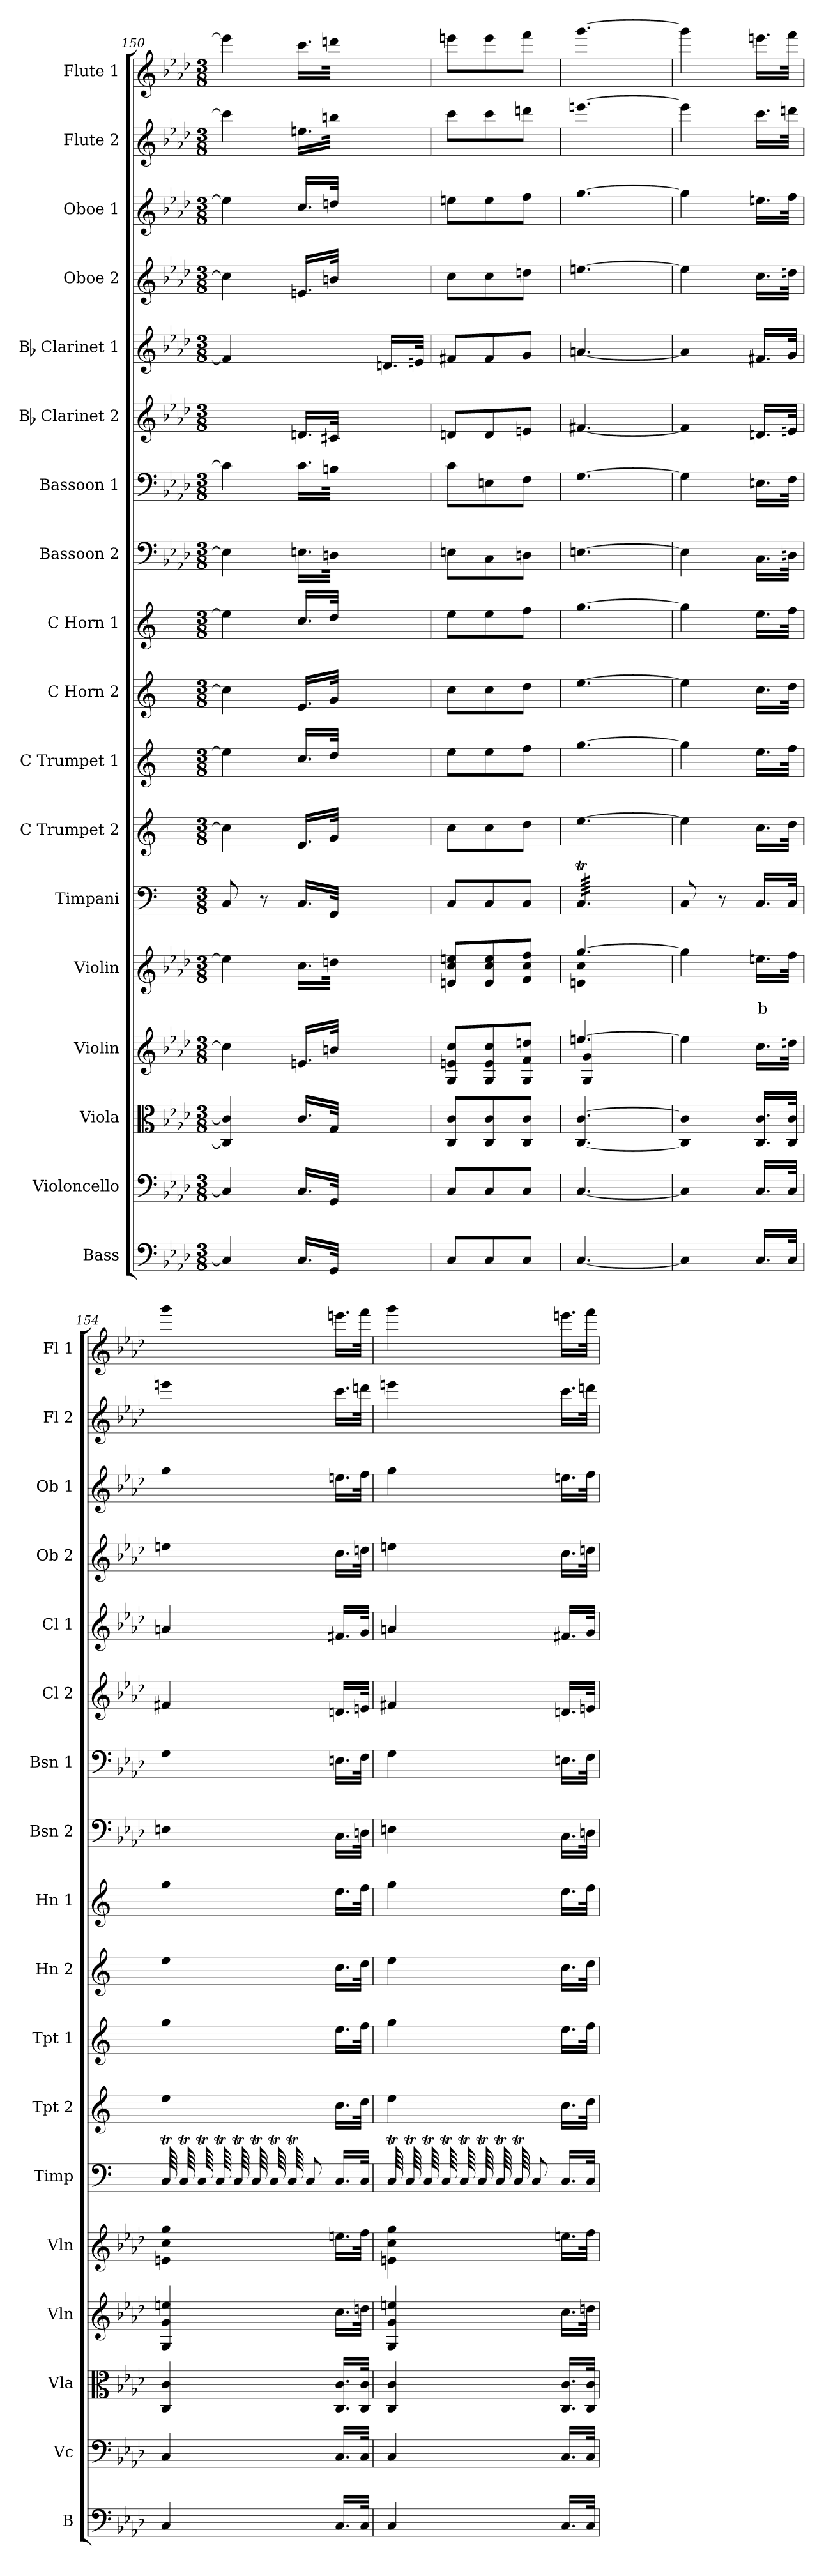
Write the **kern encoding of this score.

**kern	**kern	**kern	**kern	**kern	**text	**kern	**kern	**kern	**kern	**kern	**kern	**kern	**kern	**kern	**kern	**kern	**kern	**kern
*part18	*part17	*part16	*part15	*part14	*part14	*part13	*part12	*part11	*part10	*part9	*part8	*part7	*part6	*part5	*part4	*part3	*part2	*part1
*staff18	*staff17	*staff16	*staff15	*staff14	*staff14	*staff13	*staff12	*staff11	*staff10	*staff9	*staff8	*staff7	*staff6	*staff5	*staff4	*staff3	*staff2	*staff1
*I"Bass	*I"Violoncello	*I"Viola	*I"Violin	*I"Violin	*	*I"Timpani	*I"C Trumpet 2	*I"C Trumpet 1	*I"C Horn 2	*I"C Horn 1	*I"Bassoon 2	*I"Bassoon 1	*I"Bb Clarinet 2	*I"Bb Clarinet 1	*I"Oboe 2	*I"Oboe 1	*I"Flute 2	*I"Flute 1
*I'B	*I'Vc	*I'Vla	*I'Vln	*I'Vln	*	*I'Timp	*I'Tpt 2	*I'Tpt 1	*I'Hn 2	*I'Hn 1	*I'Bsn 2	*I'Bsn 1	*I'Cl 2	*I'Cl 1	*I'Ob 2	*I'Ob 1	*I'Fl 2	*I'Fl 1
*clefF4	*clefF4	*clefC3	*clefG2	*clefG2	*	*clefF4	*clefG2	*clefG2	*clefG2	*clefG2	*clefF4	*clefF4	*clefG2	*clefG2	*clefG2	*clefG2	*clefG2	*clefG2
*ITrd7c12	*	*	*	*	*	*	*	*	*ITrd7c12	*ITrd7c12	*	*	*ITrd1c2	*ITrd1c2	*	*	*	*
*k[b-e-a-d-]	*k[b-e-a-d-]	*k[b-e-a-d-]	*k[b-e-a-d-]	*k[b-e-a-d-]	*	*k[]	*k[]	*k[]	*k[]	*k[]	*k[b-e-a-d-]	*k[b-e-a-d-]	*k[b-e-a-d-g-c-]	*k[b-e-a-d-g-c-]	*k[b-e-a-d-]	*k[b-e-a-d-]	*k[b-e-a-d-]	*k[b-e-a-d-]
*M3/8	*M3/8	*M3/8	*M3/8	*M3/8	*	*M3/8	*M3/8	*M3/8	*M3/8	*M3/8	*M3/8	*M3/8	*M3/8	*M3/8	*M3/8	*M3/8	*M3/8	*M3/8
=150	=150	=150	=150	=150	=150	=150	=150	=150	=150	=150	=150	=150	=150	=150	=150	=150	=150	=150
4CC]	4C]	4C/] 4c/]	4cc]	4ee]	.	8C	4cc\]	4ee\]	4c\]	4e\]	4E\]	4c\]	4ryy	4e/]	4cc\]	4ee\]	4ccc\]	4eee\]
.	.	.	.	.	.	8r	.	.	.	.	.	.	.	.	.	.	.	.
16.CCLL	16.CLL	16.cLL	16.enLL	16.ccLL	.	16.CLL	16.e/LL	16.cc/LL	16.E/LL	16.c/LL	16.En\LL	16.c\LL	16.cLL	4ryy	16.en/LL	16.cc/LL	16.een\LL	16.ccc\LL
32GGGJJk	32GGJJk	32GJJk	32bnJJk	32ddnJJk	.	32GGJJk	32g/JJk	32dd/JJk	32G/JJk	32d/JJk	32Dn\JJk	32Bn\JJk	32BnJJk	.	32bn/JJk	32ddn/JJk	32bbn\JJk	32dddn\JJk
4ryy	4ryy	4ryy	4ryy	4ryy	.	4ryy	4ryy	4ryy	4ryy	4ryy	4ryy	4ryy	4ryy	.	4ryy	4ryy	4ryy	4ryy
.	.	.	.	.	.	.	.	.	.	.	.	.	.	16.cnLL	.	.	.	.
.	.	.	.	.	.	.	.	.	.	.	.	.	.	32dnJJk	.	.	.	.
=151	=151	=151	=151	=151	=151	=151	=151	=151	=151	=151	=151	=151	=151	=151	=151	=151	=151	=151
8CCL	8CL	8C/ 8c/L	8G/ 8en/ 8cc/L	8en/ 8cc/ 8een/L	.	8CL	8cc\L	8ee\L	8c\L	8e\L	8En\L	8c\L	8cn/L	8en/L	8cc\L	8een\L	8ccc\L	8eeen\L
8CC	8C	8C/ 8c/	8G/ 8e/ 8cc/	8e/ 8cc/ 8ee/	.	8C	8cc\	8ee\	8c\	8e\	8C\	8En\	8c/	8e/	8cc\	8ee\	8ccc\	8eee\
8CCJ	8CJ	8C/ 8c/J	8G/ 8f/ 8ddn/J	8f/ 8cc/ 8ff/J	.	8CJ	8dd\J	8ff\J	8d\J	8f\J	8Dn\J	8F\J	8dn/J	8f/J	8ddn\J	8ff\J	8dddn\J	8fff\J
=152	=152	=152	=152	=152	=152	=152	=152	=152	=152	=152	=152	=152	=152	=152	=152	=152	=152	=152
*	*	*	*^	*^	*	*	*	*	*	*	*	*	*	*	*	*	*	*
*	*	*	*	*	*	*	*	*tremolo	*	*	*	*	*	*	*	*	*	*	*	*
[4.CC	[4.C	[4.C/ [4.c/	[4.een	4G/ 4g/	[4.gg	4en\ 4cc\	.	64CTLLLL	[4.ee\	[4.gg\	[4.e\	[4.g\	[4.En\	[4.G\	[4.en/	[4.gn/	[4.een\	[4.gg\	[4.eeen\	[4.ggg\
.	.	.	.	.	.	.	.	64CT	.	.	.	.	.	.	.	.	.	.	.	.
.	.	.	.	.	.	.	.	64CT	.	.	.	.	.	.	.	.	.	.	.	.
.	.	.	.	.	.	.	.	64CT	.	.	.	.	.	.	.	.	.	.	.	.
.	.	.	.	.	.	.	.	64CT	.	.	.	.	.	.	.	.	.	.	.	.
.	.	.	.	.	.	.	.	64CT	.	.	.	.	.	.	.	.	.	.	.	.
.	.	.	.	.	.	.	.	64CT	.	.	.	.	.	.	.	.	.	.	.	.
.	.	.	.	.	.	.	.	64CT	.	.	.	.	.	.	.	.	.	.	.	.
.	.	.	.	.	.	.	.	64CT	.	.	.	.	.	.	.	.	.	.	.	.
.	.	.	.	.	.	.	.	64CT	.	.	.	.	.	.	.	.	.	.	.	.
.	.	.	.	.	.	.	.	64CT	.	.	.	.	.	.	.	.	.	.	.	.
.	.	.	.	.	.	.	.	64CT	.	.	.	.	.	.	.	.	.	.	.	.
.	.	.	.	.	.	.	.	64CT	.	.	.	.	.	.	.	.	.	.	.	.
.	.	.	.	.	.	.	.	64CT	.	.	.	.	.	.	.	.	.	.	.	.
.	.	.	.	.	.	.	.	64CT	.	.	.	.	.	.	.	.	.	.	.	.
.	.	.	.	.	.	.	.	64CT	.	.	.	.	.	.	.	.	.	.	.	.
.	.	.	.	8ryy	.	8ryy	.	64CT	.	.	.	.	.	.	.	.	.	.	.	.
.	.	.	.	.	.	.	.	64CT	.	.	.	.	.	.	.	.	.	.	.	.
.	.	.	.	.	.	.	.	64CT	.	.	.	.	.	.	.	.	.	.	.	.
.	.	.	.	.	.	.	.	64CT	.	.	.	.	.	.	.	.	.	.	.	.
.	.	.	.	.	.	.	.	64CT	.	.	.	.	.	.	.	.	.	.	.	.
.	.	.	.	.	.	.	.	64CT	.	.	.	.	.	.	.	.	.	.	.	.
.	.	.	.	.	.	.	.	64CT	.	.	.	.	.	.	.	.	.	.	.	.
.	.	.	.	.	.	.	.	64CTJJJJ	.	.	.	.	.	.	.	.	.	.	.	.
*	*	*	*	*	*	*	*	*Xtremolo	*	*	*	*	*	*	*	*	*	*	*	*
*	*	*	*v	*v	*	*	*	*	*	*	*	*	*	*	*	*	*	*	*	*
*	*	*	*	*v	*v	*	*	*	*	*	*	*	*	*	*	*	*	*	*
!!LO:PB:g=z
=153	=153	=153	=153	=153	=153	=153	=153	=153	=153	=153	=153	=153	=153	=153	=153	=153	=153	=153
4CC]	4C]	4C/] 4c/]	4ee]	4gg]	.	8C	4ee\]	4gg\]	4e\]	4g\]	4E\]	4G\]	4e/]	4g/]	4ee\]	4gg\]	4eee\]	4ggg\]
.	.	.	.	.	.	8r	.	.	.	.	.	.	.	.	.	.	.	.
!	!	!	!	!	!LO:LY:b	!	!	!	!	!	!	!	!	!	!	!	!	!
16.CCLL	16.CLL	16.C/ 16.c/LL	16.ccLL	16.eenLL	b	16.CLL	16.cc\LL	16.ee\LL	16.c\LL	16.e\LL	16.C\LL	16.En\LL	16.cn/LL	16.en/LL	16.cc\LL	16.een\LL	16.ccc\LL	16.eeen\LL
32CCJJk	32CJJk	32C/ 32c/JJk	32ddnJJk	32ffJJk	.	32CJJk	32dd\JJk	32ff\JJk	32d\JJk	32f\JJk	32Dn\JJk	32F\JJk	32dn/JJk	32f/JJk	32ddn\JJk	32ff\JJk	32dddn\JJk	32fff\JJk
=154	=154	=154	=154	=154	=154	=154	=154	=154	=154	=154	=154	=154	=154	=154	=154	=154	=154	=154
*	*	*	*	*	*	*tremolo	*	*	*	*	*	*	*	*	*	*	*	*
4CC	4C	4C/ 4c/	4G/ 4g/ 4een/	4en\ 4cc\ 4gg\	.	64CT	4ee\	4gg\	4e\	4g\	4En\	4G\	4en/	4gn/	4een\	4gg\	4eeen\	4ggg\
.	.	.	.	.	.	64CT	.	.	.	.	.	.	.	.	.	.	.	.
.	.	.	.	.	.	64CT	.	.	.	.	.	.	.	.	.	.	.	.
.	.	.	.	.	.	64CT	.	.	.	.	.	.	.	.	.	.	.	.
.	.	.	.	.	.	64CT	.	.	.	.	.	.	.	.	.	.	.	.
.	.	.	.	.	.	64CT	.	.	.	.	.	.	.	.	.	.	.	.
.	.	.	.	.	.	64CT	.	.	.	.	.	.	.	.	.	.	.	.
.	.	.	.	.	.	64CT	.	.	.	.	.	.	.	.	.	.	.	.
*	*	*	*	*	*	*Xtremolo	*	*	*	*	*	*	*	*	*	*	*	*
.	.	.	.	.	.	8C	.	.	.	.	.	.	.	.	.	.	.	.
16.CCLL	16.CLL	16.C/ 16.c/LL	16.ccLL	16.eenLL	.	16.CLL	16.cc\LL	16.ee\LL	16.c\LL	16.e\LL	16.C\LL	16.E\LL	16.cn/LL	16.e/LL	16.cc\LL	16.ee\LL	16.ccc\LL	16.eee\LL
32CCJJk	32CJJk	32C/ 32c/JJk	32ddnJJk	32ffJJk	.	32CJJk	32dd\JJk	32ff\JJk	32d\JJk	32f\JJk	32Dn\JJk	32F\JJk	32dn/JJk	32f/JJk	32ddn\JJk	32ff\JJk	32dddn\JJk	32fff\JJk
=155	=155	=155	=155	=155	=155	=155	=155	=155	=155	=155	=155	=155	=155	=155	=155	=155	=155	=155
*	*	*	*	*	*	*tremolo	*	*	*	*	*	*	*	*	*	*	*	*
4CC	4C	4C/ 4c/	4G/ 4g/ 4een/	4en\ 4cc\ 4gg\	.	64CT	4ee\	4gg\	4e\	4g\	4En\	4G\	4en/	4gn/	4een\	4gg\	4eeen\	4ggg\
.	.	.	.	.	.	64CT	.	.	.	.	.	.	.	.	.	.	.	.
.	.	.	.	.	.	64CT	.	.	.	.	.	.	.	.	.	.	.	.
.	.	.	.	.	.	64CT	.	.	.	.	.	.	.	.	.	.	.	.
.	.	.	.	.	.	64CT	.	.	.	.	.	.	.	.	.	.	.	.
.	.	.	.	.	.	64CT	.	.	.	.	.	.	.	.	.	.	.	.
.	.	.	.	.	.	64CT	.	.	.	.	.	.	.	.	.	.	.	.
.	.	.	.	.	.	64CT	.	.	.	.	.	.	.	.	.	.	.	.
*	*	*	*	*	*	*Xtremolo	*	*	*	*	*	*	*	*	*	*	*	*
.	.	.	.	.	.	8C	.	.	.	.	.	.	.	.	.	.	.	.
16.CCLL	16.CLL	16.C/ 16.c/LL	16.ccLL	16.eenLL	.	16.CLL	16.cc\LL	16.ee\LL	16.c\LL	16.e\LL	16.C\LL	16.E\LL	16.cn/LL	16.e/LL	16.cc\LL	16.ee\LL	16.ccc\LL	16.eee\LL
32CCJJk	32CJJk	32C/ 32c/JJk	32ddnJJk	32ffJJk	.	32CJJk	32dd\JJk	32ff\JJk	32d\JJk	32f\JJk	32Dn\JJk	32F\JJk	32dn/JJk	32f/JJk	32ddn\JJk	32ff\JJk	32dddn\JJk	32fff\JJk
=	=	=	=	=	=	=	=	=	=	=	=	=	=	=	=	=	=	=
*-	*-	*-	*-	*-	*-	*-	*-	*-	*-	*-	*-	*-	*-	*-	*-	*-	*-	*-
